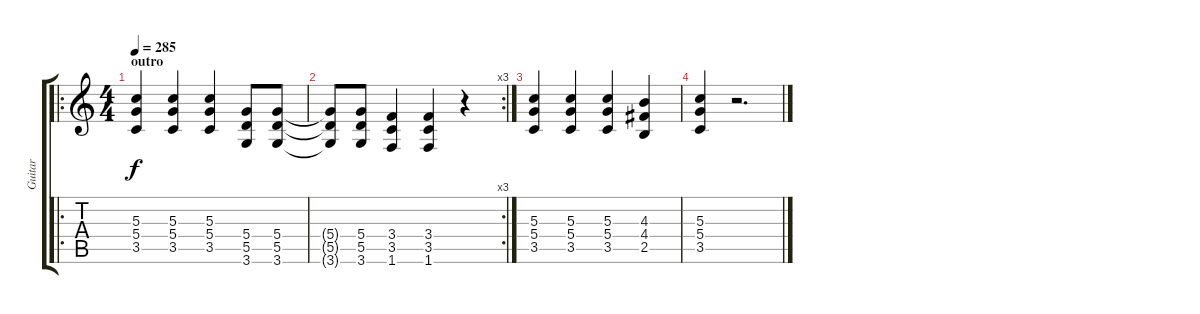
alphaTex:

\track ("Guitar" "Guitar") {instrument distortionguitar}
\staff {score tabs}
\tuning (E4 B3 G3 D3 A2 E2) {hide}
\ro
\ts (4 4)
\section ("" "outro")
\tempo 285
\clef g2
\ks c
(5.3 5.4 3.5).4{dy f} (5.3 5.4 3.5).4 (5.3 5.4 3.5).4 (5.4 5.5 3.6).8 (5.4 5.5 3.6).8 |
\rc 3
(5.4{t} 5.5{t} 3.6{t}).8 (5.4 5.5 3.6).8 (3.4 3.5 1.6).4 (3.4 3.5 1.6).4 r.4 |
(5.3 5.4 3.5).4 (5.3 5.4 3.5).4 (5.3 5.4 3.5).4 (4.3 4.4 2.5).4 |
(5.3 5.4 3.5).4 r.2{d}
